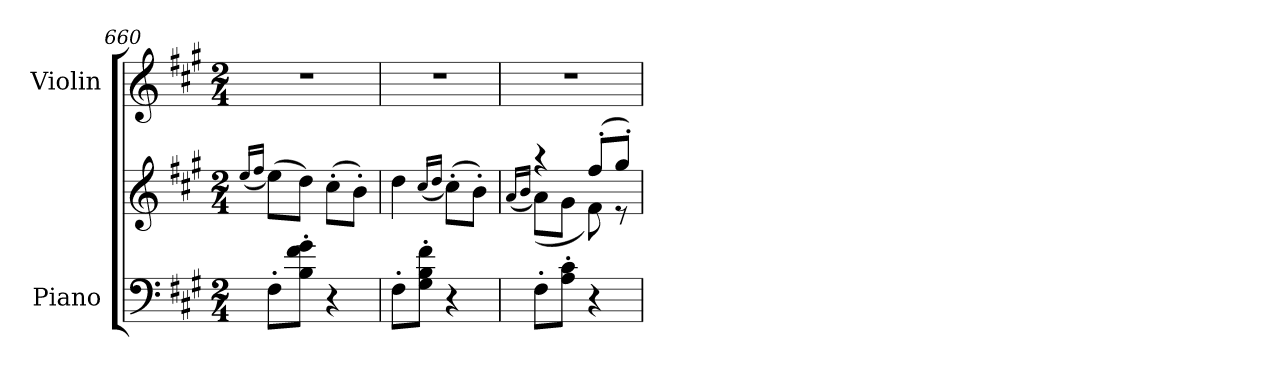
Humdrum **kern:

**kern	**kern	**kern
*part2	*part2	*part1
*staff3	*staff2	*staff1
*I"Piano	*	*I"Violin
*I'Pno.	*	*I'Vln.
*clefF4	*clefG2	*clefG2
*k[f#c#g#]	*k[f#c#g#]	*k[f#c#g#]
*M2/4	*M2/4	*M2/4
=660	=660	=660
.	(16qee/LL	.
.	16qff#/JJ	.
8F#'\L	(8ee\L)	2r
8B\' 8f#\' 8g#\'J	8dd\J)	.
4r	(8cc#'\L	.
.	8b'\J)	.
=661	=661	=661
8F#'\L	4dd\	2r
8G#\' 8B\' 8f#\'J	.	.
.	(16qcc#/LL	.
.	16qdd/JJ	.
4r	(8cc#'\L)	.
.	8b'\J)	.
=662	=662	=662
*	*^	*
.	.	(16qa/LL	.
.	.	16qb/JJ	.
8F#'\L	4r	(8a\L)	2r
8A\' 8c#\'J	.	8g#\J	.
4r	(8ff#'/L	8f#\)	.
.	8gg#'/J)	8r	.
*	*v	*v	*
=	=	=
*-	*-	*-
